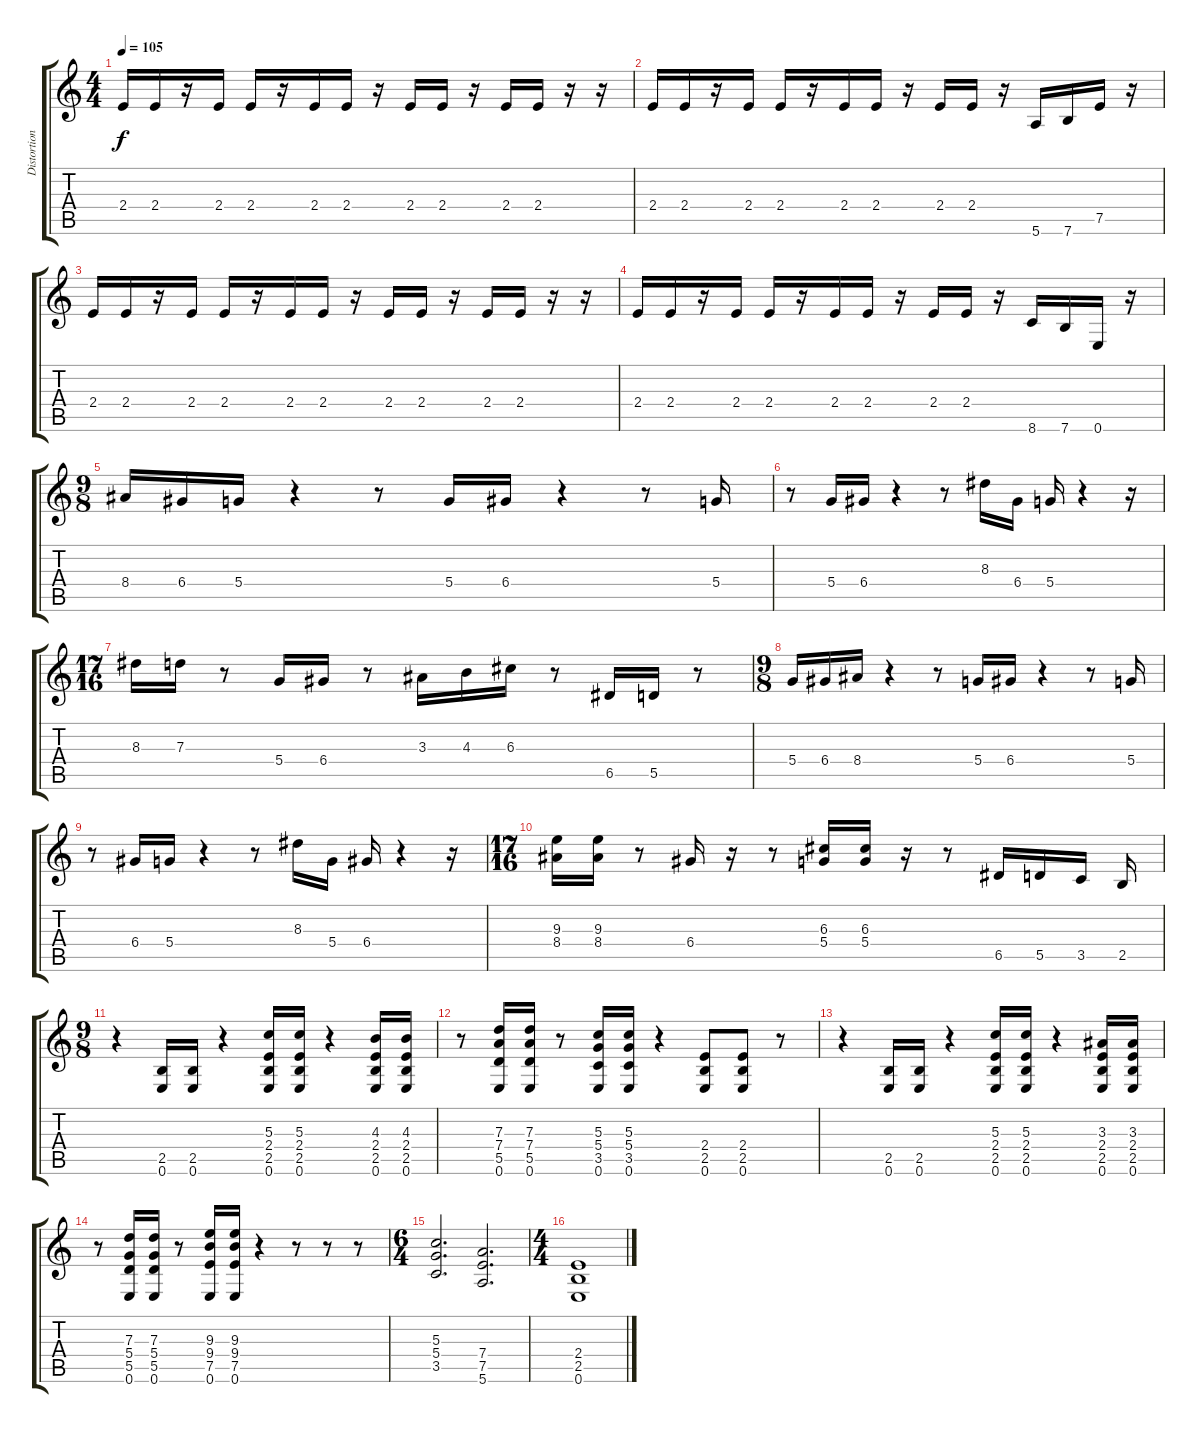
\track ("Distortion Guitar" "Distortion") {instrument distortionguitar}
\staff {score tabs}
\tuning (E4 B3 G3 D3 A2 E2) {hide}
\ts (4 4)
\tempo 105
\clef g2
\ks c
2.4.16{dy f} 2.4.16 r.16 2.4.16 2.4.16 r.16 2.4.16 2.4.16 r.16 2.4.16 2.4.16 r.16 2.4.16 2.4.16 r.16 r.16 |
2.4.16 2.4.16 r.16 2.4.16 2.4.16 r.16 2.4.16 2.4.16 r.16 2.4.16 2.4.16 r.16 5.6.16 7.6.16 7.5.16 r.16 |
2.4.16 2.4.16 r.16 2.4.16 2.4.16 r.16 2.4.16 2.4.16 r.16 2.4.16 2.4.16 r.16 2.4.16 2.4.16 r.16 r.16 |
2.4.16 2.4.16 r.16 2.4.16 2.4.16 r.16 2.4.16 2.4.16 r.16 2.4.16 2.4.16 r.16 8.6.16 7.6.16 0.6.16 r.16 |
\ts (9 8)
8.4.16 6.4.16 5.4.16 r.4 r.8 5.4.16 6.4.16 r.4 r.8 5.4.16 |
r.8 5.4.16 6.4.16 r.4 r.8 8.3.16 6.4.16 5.4.16 r.4 r.16 |
\ts (17 16)
8.3.16 7.3.16 r.8 5.4.16 6.4.16 r.8 3.3.16 4.3.16 6.3.16 r.8 6.5.16 5.5.16 r.8 |
\ts (9 8)
5.4.16 6.4.16 8.4.16 r.4 r.8 5.4.16 6.4.16 r.4 r.8 5.4.16 |
r.8 6.4.16 5.4.16 r.4 r.8 8.3.16 5.4.16 6.4.16 r.4 r.16 |
\ts (17 16)
(9.3 8.4).16 (9.3 8.4).16 r.8 6.4.16 r.16 r.8 (6.3 5.4).16 (6.3 5.4).16 r.16 r.8 6.5.16 5.5.16 3.5.16 2.5.16 |
\ts (9 8)
r.4 (2.5 0.6).16 (2.5 0.6).16 r.4 (5.3 2.4 2.5 0.6).16 (5.3 2.4 2.5 0.6).16 r.4 (4.3 2.4 2.5 0.6).16 (4.3 2.4 2.5 0.6).16 |
r.8 (7.3 7.4 5.5 0.6).16 (7.3 7.4 5.5 0.6).16 r.8 (5.3 5.4 3.5 0.6).16 (5.3 5.4 3.5 0.6).16 r.4 (2.4 2.5 0.6).8 (2.4 2.5 0.6).8 r.8 |
r.4 (2.5 0.6).16 (2.5 0.6).16 r.4 (5.3 2.4 2.5 0.6).16 (5.3 2.4 2.5 0.6).16 r.4 (3.3 2.4 2.5 0.6).16 (3.3 2.4 2.5 0.6).16 |
r.8 (7.3 5.4 5.5 0.6).16 (7.3 5.4 5.5 0.6).16 r.8 (9.3 9.4 7.5 0.6).16 (9.3 9.4 7.5 0.6).16 r.4 r.8 r.8 r.8 |
\ts (6 4)
(5.3 5.4 3.5).2{d} (7.4 7.5 5.6).2{d} |
\ts (4 4)
(2.4 2.5 0.6).1
